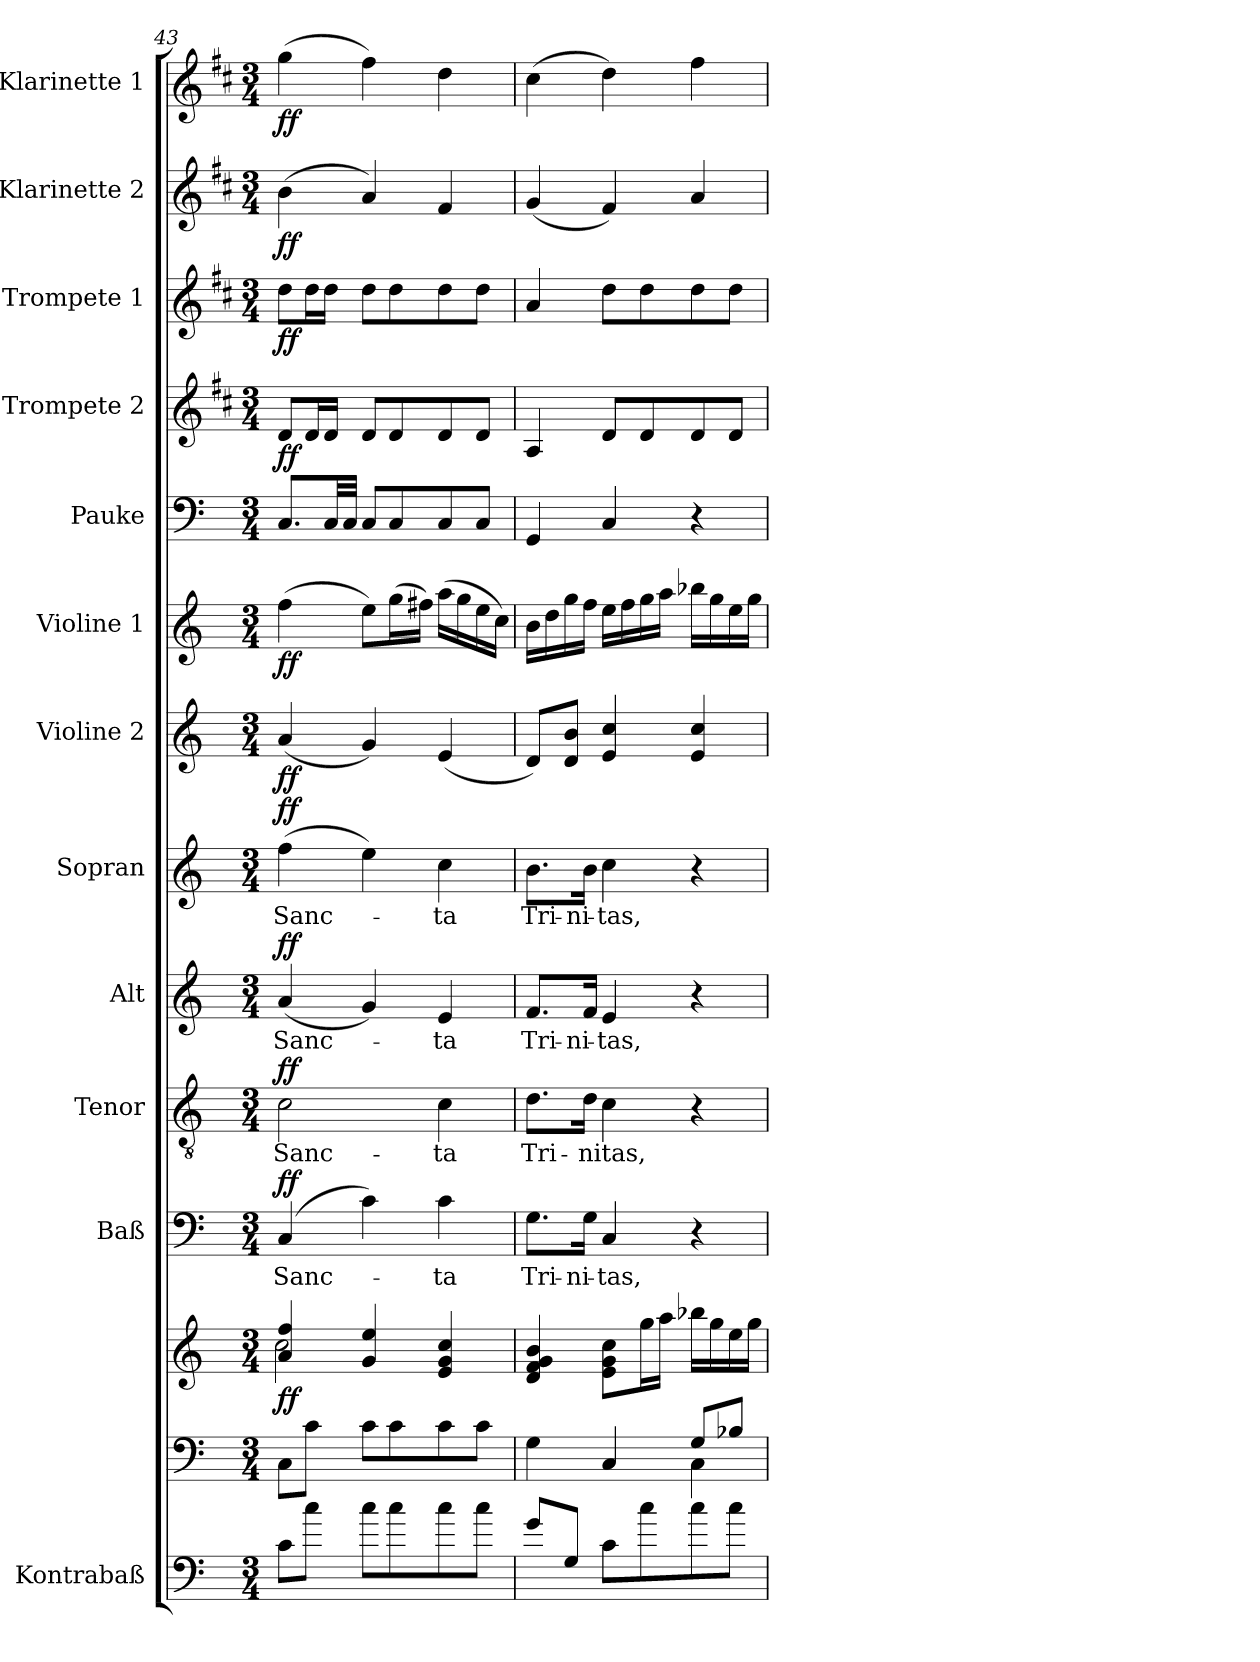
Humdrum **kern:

**kern	**kern	**kern	**dynam	**kern	**text	**dynam	**kern	**text	**dynam	**kern	**text	**dynam	**kern	**text	**dynam	**kern	**dynam	**kern	**dynam	**kern	**kern	**dynam	**kern	**dynam	**kern	**dynam	**kern	**dynam
*part13	*part12	*part12	*part12	*part11	*part11	*part11	*part10	*part10	*part10	*part9	*part9	*part9	*part8	*part8	*part8	*part7	*part7	*part6	*part6	*part5	*part4	*part4	*part3	*part3	*part2	*part2	*part1	*part1
*staff14	*staff13	*staff12	*staff12/13	*staff11	*staff11	*staff11	*staff10	*staff10	*staff10	*staff9	*staff9	*staff9	*staff8	*staff8	*staff8	*staff7	*staff7	*staff6	*staff6	*staff5	*staff4	*staff4	*staff3	*staff3	*staff2	*staff2	*staff1	*staff1
*I"Kontrabaß	*	*	*	*I"Baß	*	*	*I"Tenor	*	*	*I"Alt	*	*	*I"Sopran	*	*	*I"Violine 2	*	*I"Violine 1	*	*I"Pauke	*I"Trompete 2	*	*I"Trompete 1	*	*I"Klarinette 2	*	*I"Klarinette 1	*
*	*	*	*	*	*	*	*	*	*	*	*	*	*	*	*	*I'Vln	*	*I'Vln	*	*	*I'Tpt	*	*I'Tpt	*	*	*	*	*
!!LO:PB:g=z
*clefF4	*clefF4	*clefG2	*	*clefF4	*	*	*clefGv2	*	*	*clefG2	*	*	*clefG2	*	*	*clefG2	*	*clefG2	*	*clefF4	*clefG2	*	*clefG2	*	*clefG2	*	*clefG2	*
*ITrd7c12	*	*	*	*	*	*	*	*	*	*	*	*	*	*	*	*	*	*	*	*	*ITrd1c2	*	*ITrd1c2	*	*ITrd1c2	*	*ITrd1c2	*
*k[]	*k[]	*k[]	*	*k[]	*	*	*k[]	*	*	*k[]	*	*	*k[]	*	*	*k[]	*	*k[]	*	*k[]	*k[]	*	*k[]	*	*k[]	*	*k[]	*
*C:	*C:	*C:	*	*C:	*	*	*C:	*	*	*C:	*	*	*C:	*	*	*C:	*	*C:	*	*C:	*C:	*	*C:	*	*C:	*	*C:	*
*M3/4	*M3/4	*M3/4	*	*M3/4	*	*	*M3/4	*	*	*M3/4	*	*	*M3/4	*	*	*M3/4	*	*M3/4	*	*M3/4	*M3/4	*	*M3/4	*	*M3/4	*	*M3/4	*
=43	=43	=43	=43	=43	=43	=43	=43	=43	=43	=43	=43	=43	=43	=43	=43	=43	=43	=43	=43	=43	=43	=43	=43	=43	=43	=43	=43	=43
*	*	*^	*	*	*	*	*	*	*	*	*	*	*	*	*	*	*	*	*	*	*	*	*	*	*	*	*	*
!	!	!	!	!LO:DY:b	!	!LO:LY:b	!LO:DY:a	!	!LO:LY:b	!LO:DY:a	!	!LO:LY:b	!LO:DY:a	!	!LO:LY:b	!LO:DY:a	!	!LO:DY:b	!	!LO:DY:b	!	!	!LO:DY:b	!	!LO:DY:b	!	!LO:DY:b	!	!LO:DY:b
8C\L	8C\L	4a/ 4ff/	2cc\	ff	(4C/	Sanc-	ff	2c\	Sanc-	ff	(<4a/	Sanc-	ff	(>4ff\	Sanc-	ff	(<4a/	ff	(>4ff\	ff	8.C/L	8c/L	ff	8cc\L	ff	(<4a\	ff	(>4ff\	ff
8c\J	8c\J	.	.	.	.	.	.	.	.	.	.	.	.	.	.	.	.	.	.	.	.	16c/L	.	16cc\L	.	.	.	.	.
.	.	.	.	.	.	.	.	.	.	.	.	.	.	.	.	.	.	.	.	.	32C/LL	16c/JJ	.	16cc\JJ	.	.	.	.	.
.	.	.	.	.	.	.	.	.	.	.	.	.	.	.	.	.	.	.	.	.	32C/JJJ	.	.	.	.	.	.	.	.
8c\L	8c\L	4g/ 4ee/	.	.	4c\)	.	.	.	.	.	4g/)	.	.	4ee\)	.	.	4g/)	.	8ee\L)	.	8C/L	8c/L	.	8cc\L	.	4g/)	.	4ee\)	.
8c\	8c\	.	.	.	.	.	.	.	.	.	.	.	.	.	.	.	.	.	(>16gg\L	.	8C/	8c/	.	8cc\	.	.	.	.	.
.	.	.	.	.	.	.	.	.	.	.	.	.	.	.	.	.	.	.	16ff#X\JJ)	.	.	.	.	.	.	.	.	.	.
!	!	!	!	!	!	!LO:LY:b	!	!	!LO:LY:b	!	!	!LO:LY:b	!	!	!LO:LY:b	!	!	!	!	!	!	!	!	!	!	!	!	!	!
8c\	8c\	4e/ 4g/ 4cc/	4ryy	.	4c\	-ta	.	4c\	-ta	.	4e/	-ta	.	4cc\	-ta	.	(<4e/	.	(>16aa\LL	.	8C/	8c/	.	8cc\	.	4e/	.	4cc\	.
.	.	.	.	.	.	.	.	.	.	.	.	.	.	.	.	.	.	.	16gg\	.	.	.	.	.	.	.	.	.	.
8c\J	8c\J	.	.	.	.	.	.	.	.	.	.	.	.	.	.	.	.	.	16ee\	.	8C/J	8c/J	.	8cc\J	.	.	.	.	.
.	.	.	.	.	.	.	.	.	.	.	.	.	.	.	.	.	.	.	16cc\JJ)	.	.	.	.	.	.	.	.	.	.
*	*	*v	*v	*	*	*	*	*	*	*	*	*	*	*	*	*	*	*	*	*	*	*	*	*	*	*	*	*	*
=44	=44	=44	=44	=44	=44	=44	=44	=44	=44	=44	=44	=44	=44	=44	=44	=44	=44	=44	=44	=44	=44	=44	=44	=44	=44	=44	=44	=44
*	*^	*	*	*	*	*	*	*	*	*	*	*	*	*	*	*	*	*	*	*	*	*	*	*	*	*	*	*
!	!	!	!	!	!	!LO:LY:b	!	!	!LO:LY:b	!	!	!LO:LY:b	!	!	!LO:LY:b	!	!	!	!	!	!	!	!	!	!	!	!	!	!
8G/L	4G\	2ryy	4d/ 4f/ 4g/ 4b/	.	8.G\L	Tri-	.	8.d\L	Tri-	.	8.f/L	Tri-	.	8.b\L	Tri-	.	8d/L)	.	16b\LL	.	4GG/	4G/	.	4g/	.	(<4f/	.	(>4b\	.
.	.	.	.	.	.	.	.	.	.	.	.	.	.	.	.	.	.	.	16dd\	.	.	.	.	.	.	.	.	.	.
8GG/J	.	.	.	.	.	.	.	.	.	.	.	.	.	.	.	.	8d/ 8b/J	.	16gg\	.	.	.	.	.	.	.	.	.	.
!	!	!	!	!	!	!LO:LY:b	!	!	!LO:LY:b	!	!	!LO:LY:b	!	!	!LO:LY:b	!	!	!	!	!	!	!	!	!	!	!	!	!	!
.	.	.	.	.	16G\Jk	-ni-	.	16d\Jk	-nitas,	.	16f/Jk	-ni-	.	16b\Jk	-ni-	.	.	.	16ff\JJ	.	.	.	.	.	.	.	.	.	.
!	!	!	!	!	!	!LO:LY:b	!	!	!	!	!	!LO:LY:b	!	!	!LO:LY:b	!	!	!	!	!	!	!	!	!	!	!	!	!	!
8C\L	4C/	.	8e\ 8g\ 8cc\L	.	4C/	-tas,	.	4c\	.	.	4e/	-tas,	.	4cc\	-tas,	.	4e/ 4cc/	.	16ee\LL	.	4C/	8c/L	.	8cc\L	.	4e/)	.	4cc\)	.
.	.	.	.	.	.	.	.	.	.	.	.	.	.	.	.	.	.	.	16ff\	.	.	.	.	.	.	.	.	.	.
8c\	.	.	16gg\L	.	.	.	.	.	.	.	.	.	.	.	.	.	.	.	16gg\	.	.	8c/	.	8cc\	.	.	.	.	.
.	.	.	16aa\JJ	.	.	.	.	.	.	.	.	.	.	.	.	.	.	.	16aa\JJ	.	.	.	.	.	.	.	.	.	.
8c\	4C\	8G/L	16bb-X\LL	.	4r	.	.	4r	.	.	4r	.	.	4r	.	.	4e/ 4cc/	.	16bb-X\LL	.	4r	8c/	.	8cc\	.	4g/	.	4ee\	.
.	.	.	16gg\	.	.	.	.	.	.	.	.	.	.	.	.	.	.	.	16gg\	.	.	.	.	.	.	.	.	.	.
8c\J	.	8B-X\J	16ee\	.	.	.	.	.	.	.	.	.	.	.	.	.	.	.	16ee\	.	.	8c/J	.	8cc\J	.	.	.	.	.
.	.	.	16gg\JJ	.	.	.	.	.	.	.	.	.	.	.	.	.	.	.	16gg\JJ	.	.	.	.	.	.	.	.	.	.
*	*v	*v	*	*	*	*	*	*	*	*	*	*	*	*	*	*	*	*	*	*	*	*	*	*	*	*	*	*	*
=	=	=	=	=	=	=	=	=	=	=	=	=	=	=	=	=	=	=	=	=	=	=	=	=	=	=	=	=
*-	*-	*-	*-	*-	*-	*-	*-	*-	*-	*-	*-	*-	*-	*-	*-	*-	*-	*-	*-	*-	*-	*-	*-	*-	*-	*-	*-	*-
